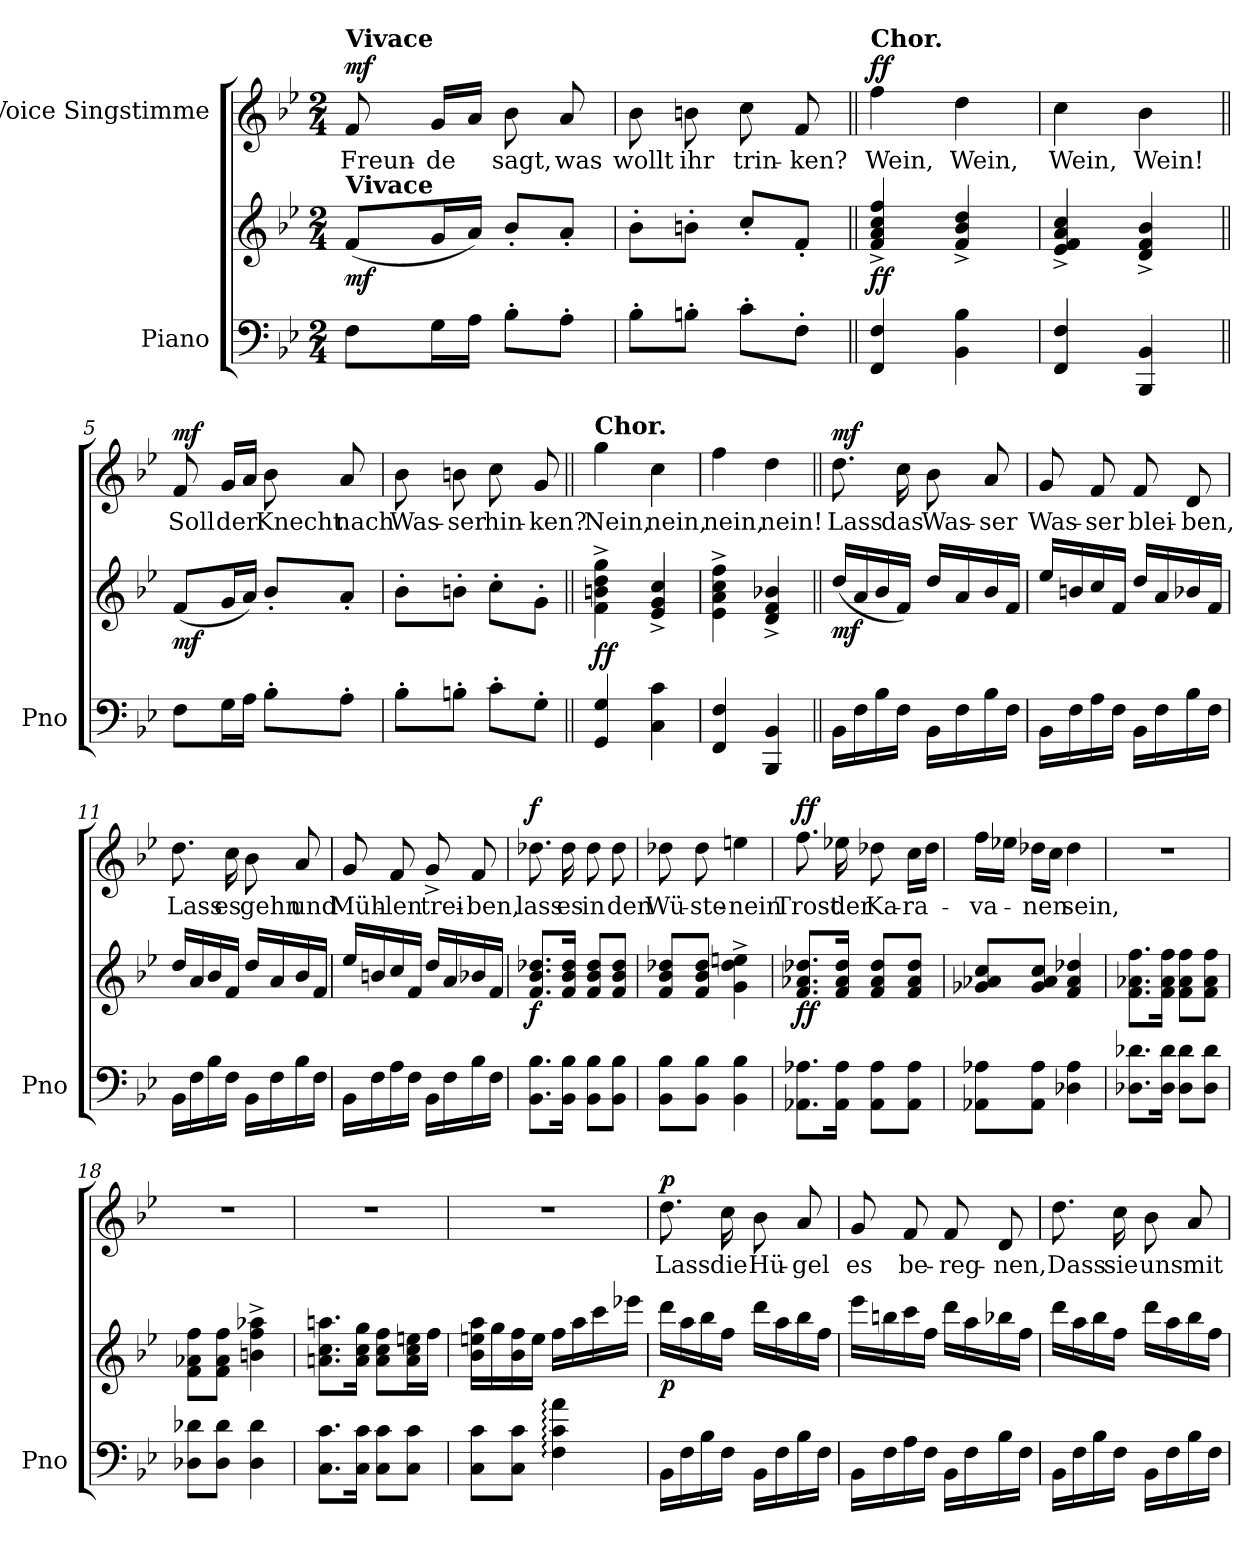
**kern	**kern	**dynam	**kern	**text	**dynam
*part2	*part2	*part2	*part1	*part1	*part1
*staff3	*staff2	*staff2/3	*staff1	*staff1	*staff1
*I"Piano	*	*	*I"Voice Singstimme	*	*
*I'Pno	*	*	*	*	*
*clefF4	*clefG2	*	*clefG2	*	*
*k[b-e-]	*k[b-e-]	*	*k[b-e-]	*	*
*M2/4	*M2/4	*	*M2/4	*	*
=1	=1	=1	=1	=1	=1
!	!	!	!LO:TX:a:B:t=Vivace	!	!
!	!LO:TX:a:B:t=Vivace	!	!	!	!
!	!	!LO:DY:b	!	!LO:LY:b	!LO:DY:a
8F\L	(8f/L	mf	8f/	Freun-	mf
!	!	!	!	!LO:LY:b	!
16G\L	16g/L	.	16g/LL	-de	.
16A\JJ	16a/JJ)	.	16a/JJ	.	.
!	!	!	!	!LO:LY:b	!
8B-'\L	8b-'/L	.	8b-\	sagt,	.
!	!	!	!	!LO:LY:b	!
8A'\J	8a'/J	.	8a/	was	.
=2	=2	=2	=2	=2	=2
!	!	!	!	!LO:LY:b	!
8B-'\L	8b-'\L	.	8b-\	wollt	.
!	!	!	!	!LO:LY:b	!
8Bn'\J	8bn'\J	.	8bn\	ihr	.
!	!	!	!	!LO:LY:b	!
8c'\L	8cc'/L	.	8cc\	trin-	.
!	!	!	!	!LO:LY:b	!
8F'\J	8f'/J	.	8f/	-ken?	.
=3||	=3||	=3||	=3||	=3||	=3||
!	!	!	!LO:TX:a:B:t=Chor.	!	!
!	!	!LO:DY:b	!	!LO:LY:b	!LO:DY:a
4FF/ 4F/	4f/^ 4a/^ 4cc/^ 4ff/^	ff	4ff\	Wein,	ff
!	!	!	!	!LO:LY:b	!
4BB-\ 4B-\	4f/^ 4b-/^ 4dd/^	.	4dd\	Wein,	.
=4	=4	=4	=4	=4	=4
!	!	!	!	!LO:LY:b	!
4FF/ 4F/	4e-/^ 4f/^ 4a/^ 4cc/^	.	4cc\	Wein,	.
!	!	!	!	!LO:LY:b	!
4BBB-/ 4BB-/	4d/^ 4f/^ 4b-/^	.	4b-\	Wein!	.
=5||	=5||	=5||	=5||	=5||	=5||
!	!	!LO:DY:b	!	!LO:LY:b	!LO:DY:a
8F\L	(8f/L	mf	8f/	Soll	mf
!	!	!	!	!LO:LY:b	!
16G\L	16g/L	.	16g/LL	der	.
16A\JJ	16a/JJ)	.	16a/JJ	.	.
!	!	!	!	!LO:LY:b	!
8B-'\L	8b-'/L	.	8b-\	Knecht	.
!	!	!	!	!LO:LY:b	!
8A'\J	8a'/J	.	8a/	nach	.
!!LO:LB:g=z
=6	=6	=6	=6	=6	=6
!	!	!	!	!LO:LY:b	!
8B-'\L	8b-'\L	.	8b-\	Was-	.
!	!	!	!	!LO:LY:b	!
8Bn'\J	8bn'\J	.	8bn\	-ser	.
!	!	!	!	!LO:LY:b	!
8c'\L	8cc'\L	.	8cc\	hin-	.
!	!	!	!	!LO:LY:b	!
8G'\J	8g'\J	.	8g/	-ken?	.
=7||	=7||	=7||	=7||	=7||	=7||
!	!	!	!LO:TX:a:B:t=Chor.	!	!
!	!	!LO:DY:b	!	!LO:LY:b	!
4GG/ 4G/	4f\^ 4bn\^ 4dd\^ 4gg\^	ff	4gg\	Nein,	.
!	!	!	!	!LO:LY:b	!
4C\ 4c\	4e-/^ 4g/^ 4cc/^	.	4cc\	nein,	.
=8	=8	=8	=8	=8	=8
!	!	!	!	!LO:LY:b	!
4FF/ 4F/	4e-\^ 4a\^ 4cc\^ 4ff\^	.	4ff\	nein,	.
!	!	!	!	!LO:LY:b	!
4BBB-/ 4BB-/	4d/^ 4f/^ 4b-X/^	.	4dd\	nein!	.
=9||	=9||	=9||	=9||	=9||	=9||
!	!	!LO:DY:b	!	!LO:LY:b	!LO:DY:a
16BB-\LL	(16dd/LL	mf	8.dd\	Lass	mf
16F\	16a/	.	.	.	.
16B-\	16b-/	.	.	.	.
!	!	!	!	!LO:LY:b	!
16F\JJ	16f/JJ)	.	16cc\	das	.
!	!	!	!	!LO:LY:b	!
16BB-\LL	16dd/LL	.	8b-\	Was-	.
16F\	16a/	.	.	.	.
!	!	!	!	!LO:LY:b	!
16B-\	16b-/	.	8a/	-ser	.
16F\JJ	16f/JJ	.	.	.	.
=10	=10	=10	=10	=10	=10
!	!	!	!	!LO:LY:b	!
16BB-\LL	16ee-/LL	.	8g/	Was-	.
16F\	16bn/	.	.	.	.
!	!	!	!	!LO:LY:b	!
16A\	16cc/	.	8f/	-ser	.
16F\JJ	16f/JJ	.	.	.	.
!	!	!	!	!LO:LY:b	!
16BB-\LL	16dd/LL	.	8f/	blei-	.
16F\	16a/	.	.	.	.
!	!	!	!	!LO:LY:b	!
16B-\	16b-X/	.	8d/	-ben,	.
16F\JJ	16f/JJ	.	.	.	.
!!LO:LB:g=z
=11	=11	=11	=11	=11	=11
!	!	!	!	!LO:LY:b	!
16BB-\LL	16dd/LL	.	8.dd\	Lass	.
16F\	16a/	.	.	.	.
16B-\	16b-/	.	.	.	.
!	!	!	!	!LO:LY:b	!
16F\JJ	16f/JJ	.	16cc\	es	.
!	!	!	!	!LO:LY:b	!
16BB-\LL	16dd/LL	.	8b-\	gehn	.
16F\	16a/	.	.	.	.
!	!	!	!	!LO:LY:b	!
16B-\	16b-/	.	8a/	und	.
16F\JJ	16f/JJ	.	.	.	.
!!LO:LB:g=z
=12	=12	=12	=12	=12	=12
!	!	!	!	!LO:LY:b	!
16BB-\LL	16ee-/LL	.	8g/	Müh-	.
16F\	16bn/	.	.	.	.
!	!	!	!	!LO:LY:b	!
16A\	16cc/	.	8f/	-len	.
16F\JJ	16f/JJ	.	.	.	.
!	!	!	!	!LO:LY:b	!
16BB-\LL	16dd/LL	.	8g^>/	trei-	.
16F\	16a/	.	.	.	.
!	!	!	!	!LO:LY:b	!
16B-\	16b-X/	.	8f/	-ben,	.
16F\JJ	16f/JJ	.	.	.	.
=13	=13	=13	=13	=13	=13
!	!	!LO:DY:b	!	!LO:LY:b	!LO:DY:a
8.BB-\ 8.B-\L	8.f/ 8.b-/ 8.dd-X/L	f	8.dd-X\	lass	f
!	!	!	!	!LO:LY:b	!
16BB-\ 16B-\Jk	16f/ 16b-/ 16dd-/Jk	.	16dd-\	es	.
!	!	!	!	!LO:LY:b	!
8BB-\ 8B-\L	8f/ 8b-/ 8dd-/L	.	8dd-\	in	.
!	!	!	!	!LO:LY:b	!
8BB-\ 8B-\J	8f/ 8b-/ 8dd-/J	.	8dd-\	den	.
=14	=14	=14	=14	=14	=14
!	!	!	!	!LO:LY:b	!
8BB-\ 8B-\L	8f/ 8b-/ 8dd-X/L	.	8dd-X\	Wü-	.
!	!	!	!	!LO:LY:b	!
8BB-\ 8B-\J	8f/ 8b-/ 8dd-/J	.	8dd-\	-ste-	.
!	!	!	!	!LO:LY:b	!
4BB-\ 4B-\	4g\^< 4dd-\^< 4een\^<	.	4een\	-nein	.
=15	=15	=15	=15	=15	=15
!	!	!LO:DY:b	!	!LO:LY:b	!LO:DY:a
8.AA-X\ 8.A-X\L	8.f/ 8.a-X/ 8.dd-X/L	ff	8.ff\	Trost	ff
!	!	!	!	!LO:LY:b	!
16AA-\ 16A-\Jk	16f/ 16a-/ 16dd-/Jk	.	16ee-X\	der	.
!	!	!	!	!LO:LY:b	!
8AA-\ 8A-\L	8f/ 8a-/ 8dd-/L	.	8dd-X\	Ka-	.
!	!	!	!	!LO:LY:b	!
8AA-\ 8A-\J	8f/ 8a-/ 8dd-/J	.	16cc\LL	-ra-	.
.	.	.	16dd-\JJ	.	.
=16	=16	=16	=16	=16	=16
!	!	!	!	!LO:LY:b	!
8AA-X\ 8A-X\L	8g-X/ 8a-X/ 8cc/L	.	16ff\LL	-va-	.
.	.	.	16ee-X\JJ	.	.
!	!	!	!	!LO:LY:b	!
8AA-\ 8A-\J	8g-/ 8a-/ 8cc/J	.	16dd-X\LL	-nen	.
.	.	.	16cc\JJ	.	.
!	!	!	!	!LO:LY:b	!
4D-X\ 4A-\	4f/ 4a-/ 4dd-X/	.	4dd-\	sein,	.
=17	=17	=17	=17	=17	=17
8.D-X\ 8.d-X\L	8.f\ 8.a-X\ 8.ff\L	.	2r	.	.
16D-\ 16d-\Jk	16f\ 16a-\ 16ff\Jk	.	.	.	.
8D-\ 8d-\L	8f\ 8a-\ 8ff\L	.	.	.	.
8D-\ 8d-\J	8f\ 8a-\ 8ff\J	.	.	.	.
!!LO:PB:g=z
=18	=18	=18	=18	=18	=18
8D-X\ 8d-X\L	8f\ 8a-X\ 8ff\L	.	2r	.	.
8D-\ 8d-\J	8f\ 8a-\ 8ff\J	.	.	.	.
4D-\ 4d-\	4bn\^ 4ff\^ 4aa-X\^	.	.	.	.
=19	=19	=19	=19	=19	=19
8.C\ 8.c\L	8.an\ 8.cc\ 8.aan\L	.	2r	.	.
16C\ 16c\Jk	16a\ 16cc\ 16gg\Jk	.	.	.	.
8C\ 8c\L	8a\ 8cc\ 8ff\L	.	.	.	.
8C\ 8c\J	16a\ 16cc\ 16een\L	.	.	.	.
.	16ff\JJ	.	.	.	.
=20	=20	=20	=20	=20	=20
8C\ 8c\L	16b-\ 16een\ 16aa\LL	.	2r	.	.
.	16gg\	.	.	.	.
8C\ 8c\J	16b-\ 16ff\	.	.	.	.
.	16ee\JJ	.	.	.	.
4F\: 4c\: 4a\:	16ff\LL	.	.	.	.
.	16aa\	.	.	.	.
.	16ccc\	.	.	.	.
.	16eee-X\JJ	.	.	.	.
=21	=21	=21	=21	=21	=21
!	!	!LO:DY:b	!	!LO:LY:b	!LO:DY:a
16BB-\LL	16ddd\LL	p	8.dd\	Lass	p
16F\	16aa\	.	.	.	.
16B-\	16bb-\	.	.	.	.
!	!	!	!	!LO:LY:b	!
16F\JJ	16ff\JJ	.	16cc\	die	.
!	!	!	!	!LO:LY:b	!
16BB-\LL	16ddd\LL	.	8b-\	Hü-	.
16F\	16aa\	.	.	.	.
!	!	!	!	!LO:LY:b	!
16B-\	16bb-\	.	8a/	-gel	.
16F\JJ	16ff\JJ	.	.	.	.
=22	=22	=22	=22	=22	=22
!	!	!	!	!LO:LY:b	!
16BB-\LL	16eee-\LL	.	8g/	es	.
16F\	16bbn\	.	.	.	.
!	!	!	!	!LO:LY:b	!
16A\	16ccc\	.	8f/	be-	.
16F\JJ	16ff\JJ	.	.	.	.
!	!	!	!	!LO:LY:b	!
16BB-\LL	16ddd\LL	.	8f/	-reg-	.
16F\	16aa\	.	.	.	.
!	!	!	!	!LO:LY:b	!
16B-\	16bb-X\	.	8d/	-nen,	.
16F\JJ	16ff\JJ	.	.	.	.
!!LO:LB:g=z
=23	=23	=23	=23	=23	=23
!	!	!	!	!LO:LY:b	!
16BB-\LL	16ddd\LL	.	8.dd\	Dass	.
16F\	16aa\	.	.	.	.
16B-\	16bb-\	.	.	.	.
!	!	!	!	!LO:LY:b	!
16F\JJ	16ff\JJ	.	16cc\	sie	.
!	!	!	!	!LO:LY:b	!
16BB-\LL	16ddd\LL	.	8b-\	uns	.
16F\	16aa\	.	.	.	.
!	!	!	!	!LO:LY:b	!
16B-\	16bb-\	.	8a/	mit	.
16F\JJ	16ff\JJ	.	.	.	.
=	=	=	=	=	=
*-	*-	*-	*-	*-	*-
